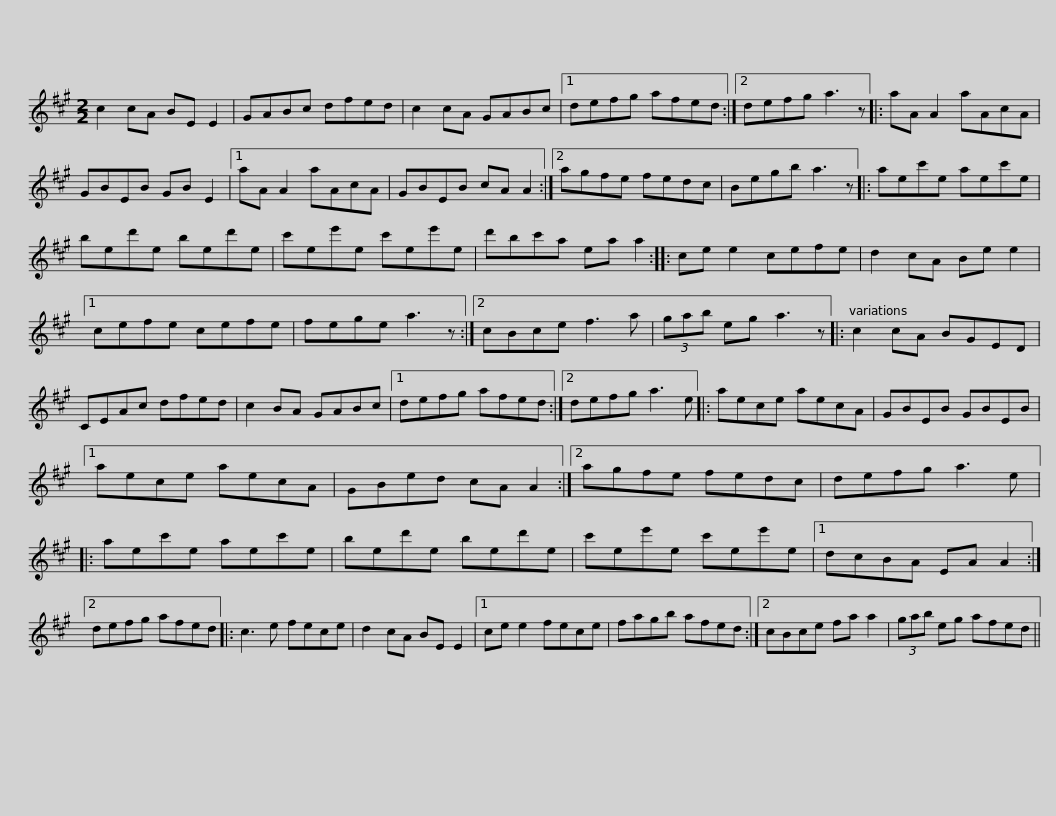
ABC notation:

X:1
L:1/8
M:2/2
I:linebreak $
K:A
V:1 treble
V:1
 c2 cA BE E2 | GABc dfed | c2 cA GABc |1 defg afed :|2 defg a3 z |: %5
 aA A2 aAcA |$ GBEB GB E2 |1 aA A2 aAcA | GBEB cA A2 :|2 agfe fedc | %10
 Begb a3 z |:$ aec'e aec'e | bed'e bed'e | c'ee'e c'ee'e | d'bc'a ea a2 :: %15
 ce e2 cefe |$ d2 cA Be e2 |1 cefe cefe | fege a3 z :|2 cBce f3 a | %20
 (3gab eg a3 z |: c2 cA BGED |$ CEAc dfed | c2 BA GABc |1 defg afed :|2 %25
 defg a3 e |: aece aecA |$ GBEB GBEB |1 aece aecA | GBed cA A2 :|2 %30
 agfe fedc | defg a3 e |:$ aec'e aec'e | bed'e bed'e | c'ee'e c'ee'e |1 %35
 dcBA EA A2 :|2 defg afed |:$ c3 e fece | d2 cA BE E2 |1 ce e2 fece | %40
 fagb afed :|2 cBce fa a2 |$ (3gab eg afed || %43
